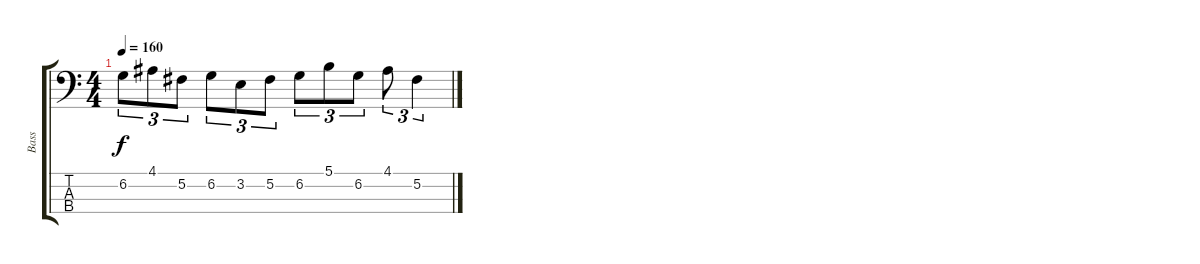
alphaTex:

\track ("Bass" "Bass") {instrument electricbasspick}
\staff {score tabs}
\tuning (Gb2 Db2 Ab1 Eb1) {hide}
\ts (4 4)
\tempo 160
\clef f4
\ks c
6.2.8{tu (3 2) dy f} 4.1.8{tu (3 2)} 5.2.8{tu (3 2)} 6.2.8{tu (3 2)} 3.2.8{tu (3 2)} 5.2.8{tu (3 2)} 6.2.8{tu (3 2)} 5.1.8{tu (3 2)} 6.2.8{tu (3 2)} 4.1.8{tu (3 2)} 5.2.4{tu (3 2)}
